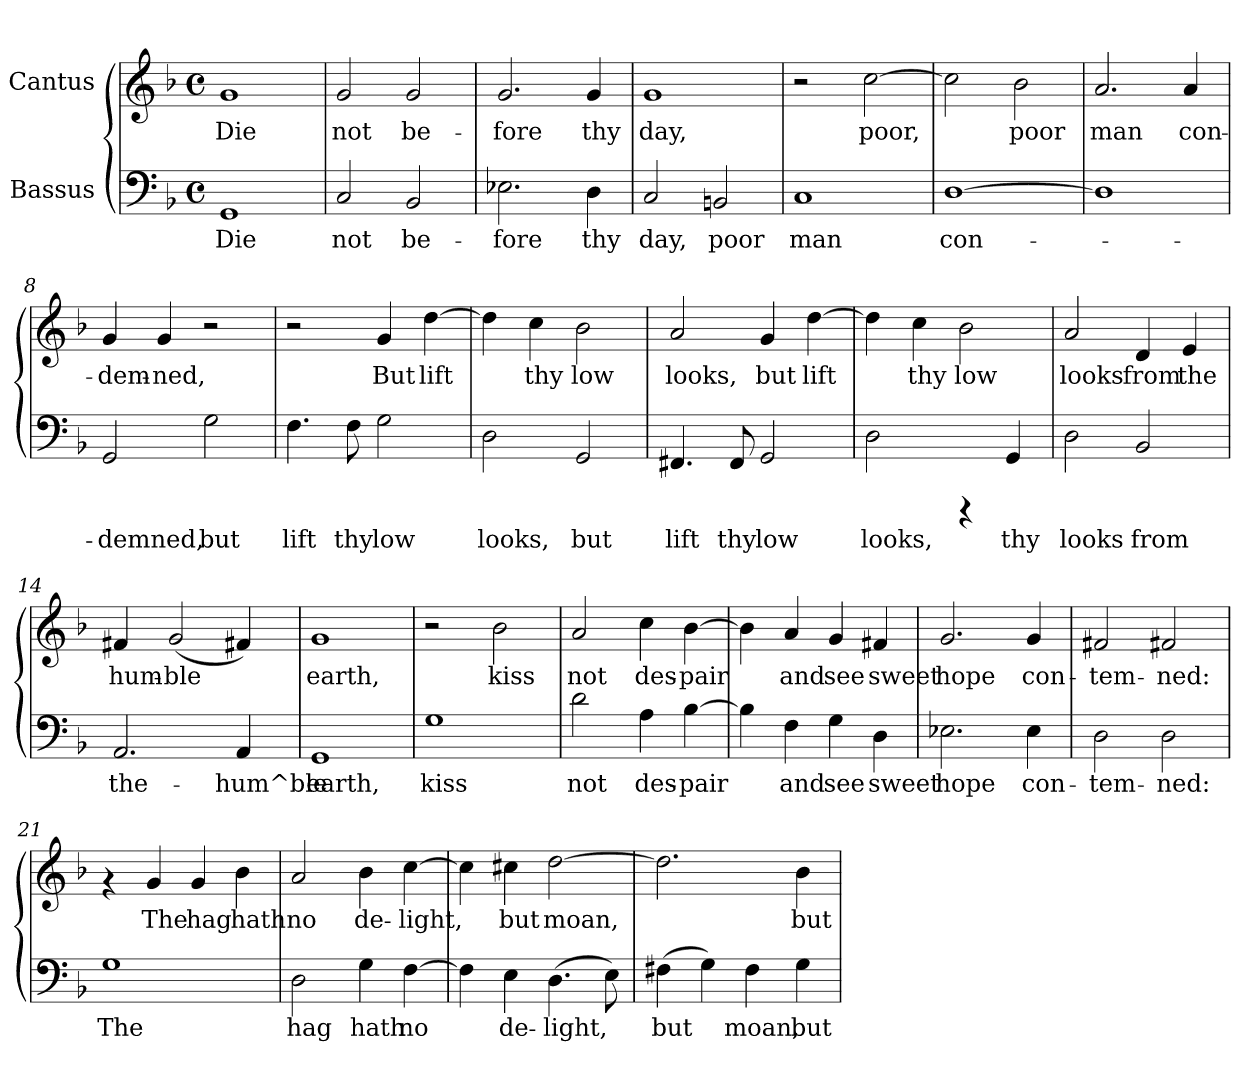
**kern	**text	**kern	**text
*part2	*part2	*part1	*part1
*staff2	*staff2	*staff1	*staff1
*I"Bassus	*	*I"Cantus	*
!!LO:PB:g=z
*stria5	*	*stria5	*
*clefF4	*	*clefG2	*
*k[b-]	*	*k[b-]	*
*F:	*	*F:	*
*M4/4	*	*M4/4	*
*met(c)	*	*met(c)	*
*MM144	*	*MM144	*
=1	=1	=1	=1
!	!LO:LY:b:cj	!	!LO:LY:b:cj
1GG	Die	1g	Die
=2	=2	=2	=2
!	!LO:LY:b:cj	!	!LO:LY:b:cj
2C/	not	2g/	not
!	!LO:LY:b:cj	!	!LO:LY:b:cj
2BB-/	be-	2g/	be-
=3	=3	=3	=3
!	!LO:LY:b:cj	!	!LO:LY:b:cj
2.E-X\	-fore	2.g/	-fore
!	!LO:LY:b:cj	!	!LO:LY:b:cj
4D\	thy	4g/	thy
=4	=4	=4	=4
!	!LO:LY:b:cj	!	!LO:LY:b:cj
2C/	day,	1g	day,
!	!LO:LY:b:cj	!	!
2BBn/	poor	.	.
=5	=5	=5	=5
!	!LO:LY:b:cj	!	!
1C	man	2r	.
!	!	!	!LO:LY:b:cj
.	.	[>2cc\	poor,
=6	=6	=6	=6
!	!LO:LY:b:cj	!	!LO:LY:b:cj
[>1D	con-	2cc\]	.
!	!	!	!LO:LY:b:cj
.	.	2b-\	poor
=7	=7	=7	=7
!	!	!	!LO:LY:b:cj
1D]	.	2.a/	man
!	!	!	!LO:LY:b:cj
.	.	4a/	con-
!!LO:LB:g=z
=8	=8	=8	=8
!	!LO:LY:b:cj	!	!LO:LY:b:cj
2GG/	-demned,	4g/	-dem-
!	!	!	!LO:LY:b:cj
.	.	4g/	-ned,
!	!LO:LY:b:cj	!	!
2G\	but	2r	.
=9	=9	=9	=9
!	!LO:LY:b:cj	!	!
4.F\	lift	2r	.
!	!LO:LY:b:cj	!	!
8F\	thy	.	.
!	!LO:LY:b:cj	!	!LO:LY:b:cj
2G\	low	4g/	But
!	!	!	!LO:LY:b:cj
.	.	[>4dd\	lift
=10	=10	=10	=10
!	!LO:LY:b:cj	!	!LO:LY:b:cj
2D\	looks,	4dd\]	.
!	!	!	!LO:LY:b:cj
.	.	4cc\	thy
!	!LO:LY:b:cj	!	!LO:LY:b:cj
2GG/	but	2b-\	low
=11	=11	=11	=11
!	!LO:LY:b:cj	!	!LO:LY:b:cj
4.FF#X/	lift	2a/	looks,
!	!LO:LY:b:cj	!	!
8FF#/	thy	.	.
!	!LO:LY:b:cj	!	!LO:LY:b:cj
2GG/	low	4g/	but
!	!	!	!LO:LY:b:cj
.	.	[>4dd\	lift
=12	=12	=12	=12
!	!LO:LY:b:cj	!	!LO:LY:b:cj
2D\	looks,	4dd\]	.
!	!	!	!LO:LY:b:cj
.	.	4cc\	thy
!	!	!	!LO:LY:b:cj
4rCCC	.	2b-\	low
!	!LO:LY:b:cj	!	!
4GG/	thy	.	.
!!LO:LB:g=z
=13	=13	=13	=13
!	!LO:LY:b:cj	!	!LO:LY:b:cj
2D\	looks	2a/	looks
!	!LO:LY:b:cj	!	!LO:LY:b:cj
2BB-/	from	4d/	from
!	!	!	!LO:LY:b:cj
.	.	4e/	the
=14	=14	=14	=14
!	!LO:LY:b:cj	!	!LO:LY:b:cj
2.AA/	the-	4f#X/	hum-
!	!	!	!LO:LY:b:cj
.	.	(<2g/	-ble
!	!LO:LY:b:cj	!	!LO:LY:b:cj
4AA/	-hum^ble	4f#X/)	.
=15	=15	=15	=15
!	!LO:LY:b:cj	!	!LO:LY:b:cj
1GG	earth,	1g	earth,
=16	=16	=16	=16
!	!LO:LY:b:cj	!	!
1G	kiss	2r	.
!	!	!	!LO:LY:b:cj
.	.	2b-\	kiss
=17	=17	=17	=17
!	!LO:LY:b:cj	!	!LO:LY:b:cj
2d\	not	2a/	not
!	!LO:LY:b:cj	!	!LO:LY:b:cj
4A\	des-	4cc\	des-
!	!LO:LY:b:cj	!	!LO:LY:b:cj
[>4B-\	-pair	[>4b-\	-pair
=18	=18	=18	=18
!	!LO:LY:b:cj	!	!LO:LY:b:cj
4B-\]	.	4b-\]	.
!	!LO:LY:b:cj	!	!LO:LY:b:cj
4F\	and	4a/	and
!	!LO:LY:b:cj	!	!LO:LY:b:cj
4G\	see	4g/	see
!	!LO:LY:b:cj	!	!LO:LY:b:cj
4D\	sweet	4f#X/	sweet
!!LO:LB:g=z
=19	=19	=19	=19
!	!LO:LY:b:cj	!	!LO:LY:b:cj
2.E-X\	hope	2.g/	hope
!	!LO:LY:b:cj	!	!LO:LY:b:cj
4E-\	con-	4g/	con-
=20	=20	=20	=20
!	!LO:LY:b:cj	!	!LO:LY:b:cj
2D\	-tem-	2f#X/	-tem-
!	!LO:LY:b:cj	!	!LO:LY:b:cj
2D\	-ned:	2f#X/	-ned:
=21	=21	=21	=21
!	!LO:LY:b:cj	!	!
1G	The	4rf	.
!	!	!	!LO:LY:b:cj
.	.	4g/	The
!	!	!	!LO:LY:b:cj
.	.	4g/	hag
!	!	!	!LO:LY:b:cj
.	.	4b-\	hath
=22	=22	=22	=22
!	!LO:LY:b:cj	!	!LO:LY:b:cj
2D\	hag	2a/	no
!	!LO:LY:b:cj	!	!LO:LY:b:cj
4G\	hath	4b-\	de-
!	!LO:LY:b:cj	!	!LO:LY:b:cj
[>4F\	no	[>4cc\	-light,
=23	=23	=23	=23
!	!LO:LY:b:cj	!	!LO:LY:b:cj
4F\]	.	4cc\]	.
!	!LO:LY:b:cj	!	!LO:LY:b:cj
4E\	de-	4cc#X\	but
!	!LO:LY:b:cj	!	!LO:LY:b:cj
(>4.D\	-light,	[>2dd\	moan,
!	!LO:LY:b:cj	!	!
8E\)	.	.	.
!!LO:LB:g=z
=24	=24	=24	=24
!	!LO:LY:b:cj	!	!LO:LY:b:cj
(>4F#X\	but	2.dd\]	.
!	!LO:LY:b:cj	!	!
4G\)	.	.	.
!	!LO:LY:b:cj	!	!
4F#\	moan,	.	.
!	!LO:LY:b:cj	!	!LO:LY:b:cj
4G\	but	4b-\	but
=	=	=	=
*-	*-	*-	*-
